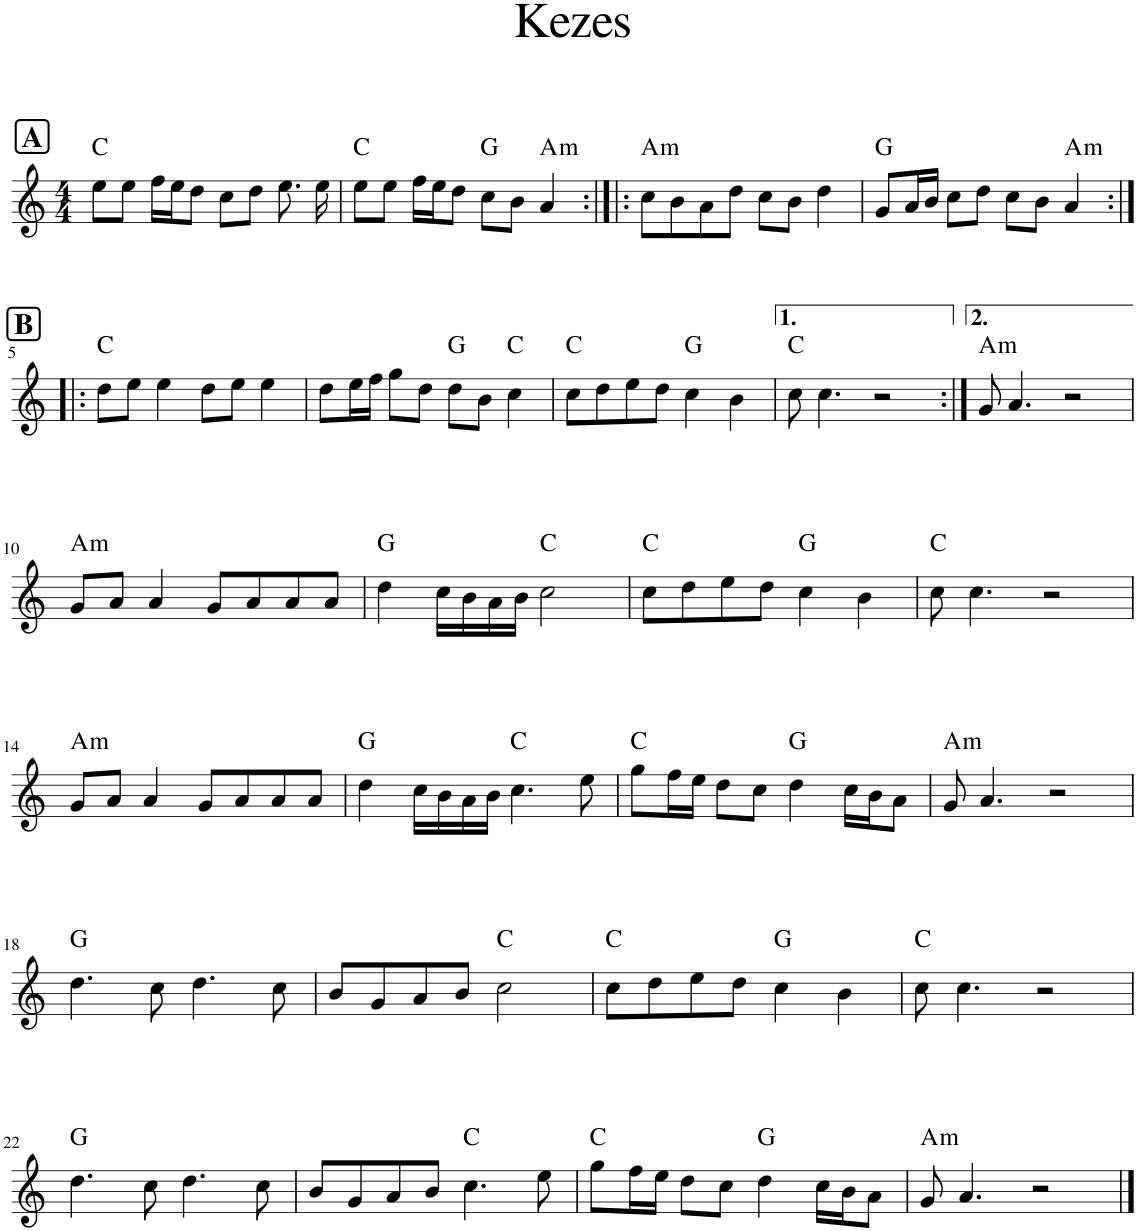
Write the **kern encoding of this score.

**kern	**harte
*part1	*part1
*staff1	*
*I"Piano	*
*I'Pno.	*
*clefG2	*
*k[]	*
*M4/4	*
!!LO:REH:place=s1:a:B:cj:fs=14:t=A
=1	=1
8ee\L	C:maj
8ee\J	.
16ff\LL	.
16ee\J	.
8dd\J	.
8cc\L	.
8dd\J	.
8.ee\	.
16ee\	.
=2	=2
8ee\L	C:maj
8ee\J	.
16ff\LL	.
16ee\J	.
8dd\J	.
8cc\L	G:maj
8b\J	.
!	!LO:H:kt=m
4a/	A:min
=3:|!|:	=3:|!|:
!	!LO:H:kt=m
8cc\L	A:min
8b\	.
8a\	.
8dd\J	.
8cc\L	.
8b\J	.
4dd\	.
=4	=4
8g/L	G:maj
16a/L	.
16b/JJ	.
8cc\L	.
8dd\J	.
8cc\L	.
8b\J	.
!	!LO:H:kt=m
4a/	A:min
!!LO:LB:g=z
!!LO:REH:place=s1:a:B:cj:fs=14:t=B
=5:|!|:	=5:|!|:
8dd\L	C:maj
8ee\J	.
4ee\	.
8dd\L	.
8ee\J	.
4ee\	.
=6	=6
8dd\L	.
16ee\L	.
16ff\JJ	.
8gg\L	.
8dd\J	.
8dd\L	G:maj
8b\J	.
4cc\	C:maj
=7	=7
8cc\L	C:maj
8dd\	.
8ee\	.
8dd\J	.
4cc\	G:maj
4b\	.
=8	=8
8cc\	C:maj
4.cc\	.
2r	.
=9:|!	=9:|!
!	!LO:H:kt=m
8g/	A:min
4.a/	.
2r	.
!!LO:LB:g=z
=10	=10
!	!LO:H:kt=m
8g/L	A:min
8a/J	.
4a/	.
8g/L	.
8a/	.
8a/	.
8a/J	.
=11	=11
4dd\	G:maj
16cc\LL	.
16b\	.
16a\	.
16b\JJ	.
2cc\	C:maj
=12	=12
8cc\L	C:maj
8dd\	.
8ee\	.
8dd\J	.
4cc\	G:maj
4b\	.
=13	=13
8cc\	C:maj
4.cc\	.
2r	.
!!LO:LB:g=z
=14	=14
!	!LO:H:kt=m
8g/L	A:min
8a/J	.
4a/	.
8g/L	.
8a/	.
8a/	.
8a/J	.
=15	=15
4dd\	G:maj
16cc\LL	.
16b\	.
16a\	.
16b\JJ	.
4.cc\	C:maj
8ee\	.
=16	=16
8gg\L	C:maj
16ff\L	.
16ee\JJ	.
8dd\L	.
8cc\J	.
4dd\	G:maj
16cc\LL	.
16b\J	.
8a\J	.
=17	=17
!	!LO:H:kt=m
8g/	A:min
4.a/	.
2r	.
!!LO:LB:g=z
=18	=18
4.dd\	G:maj
8cc\	.
4.dd\	.
8cc\	.
=19	=19
8b/L	.
8g/	.
8a/	.
8b/J	.
2cc\	C:maj
=20	=20
8cc\L	C:maj
8dd\	.
8ee\	.
8dd\J	.
4cc\	G:maj
4b\	.
=21	=21
8cc\	C:maj
4.cc\	.
2r	.
!!LO:LB:g=z
=22	=22
4.dd\	G:maj
8cc\	.
4.dd\	.
8cc\	.
=23	=23
8b/L	.
8g/	.
8a/	.
8b/J	.
4.cc\	C:maj
8ee\	.
=24	=24
8gg\L	C:maj
16ff\L	.
16ee\JJ	.
8dd\L	.
8cc\J	.
4dd\	G:maj
16cc\LL	.
16b\J	.
8a\J	.
=25	=25
!	!LO:H:kt=m
8g/	A:min
4.a/	.
2r	.
==	==
*-	*-
